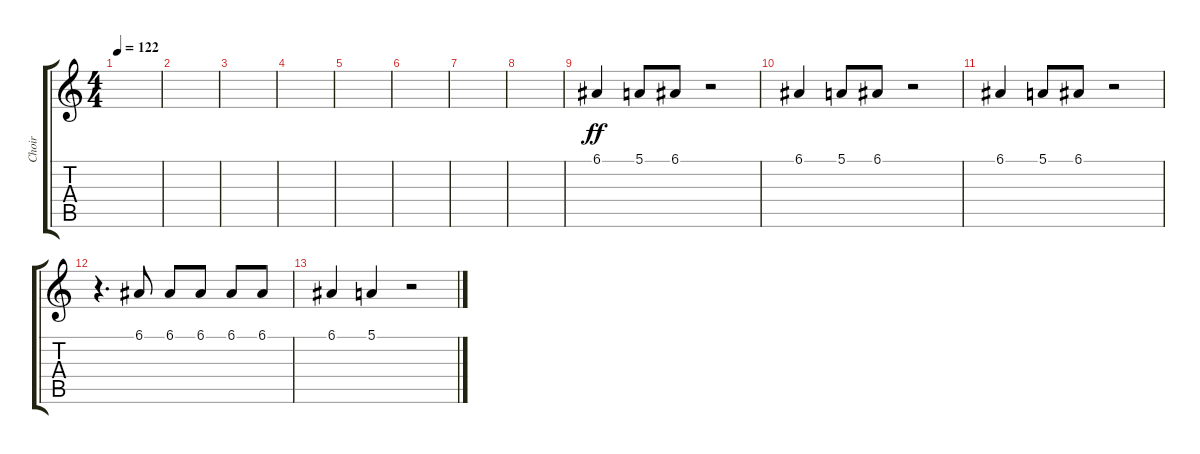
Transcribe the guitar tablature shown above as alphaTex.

\track ("Choir" "Choir") {instrument choiraahs}
\staff {score tabs}
\tuning (E4 B3 G3 D3 A2 E2) {hide}
\ts (4 4)
\tempo 122
\clef g2
\ks c
|
|
|
|
|
|
|
|
6.1.4{dy ff} 5.1.8 6.1.8 r.2 |
6.1.4 5.1.8 6.1.8 r.2 |
6.1.4 5.1.8 6.1.8 r.2 |
r.4{d} 6.1.8 6.1.8 6.1.8 6.1.8 6.1.8 |
6.1.4 5.1.4 r.2
